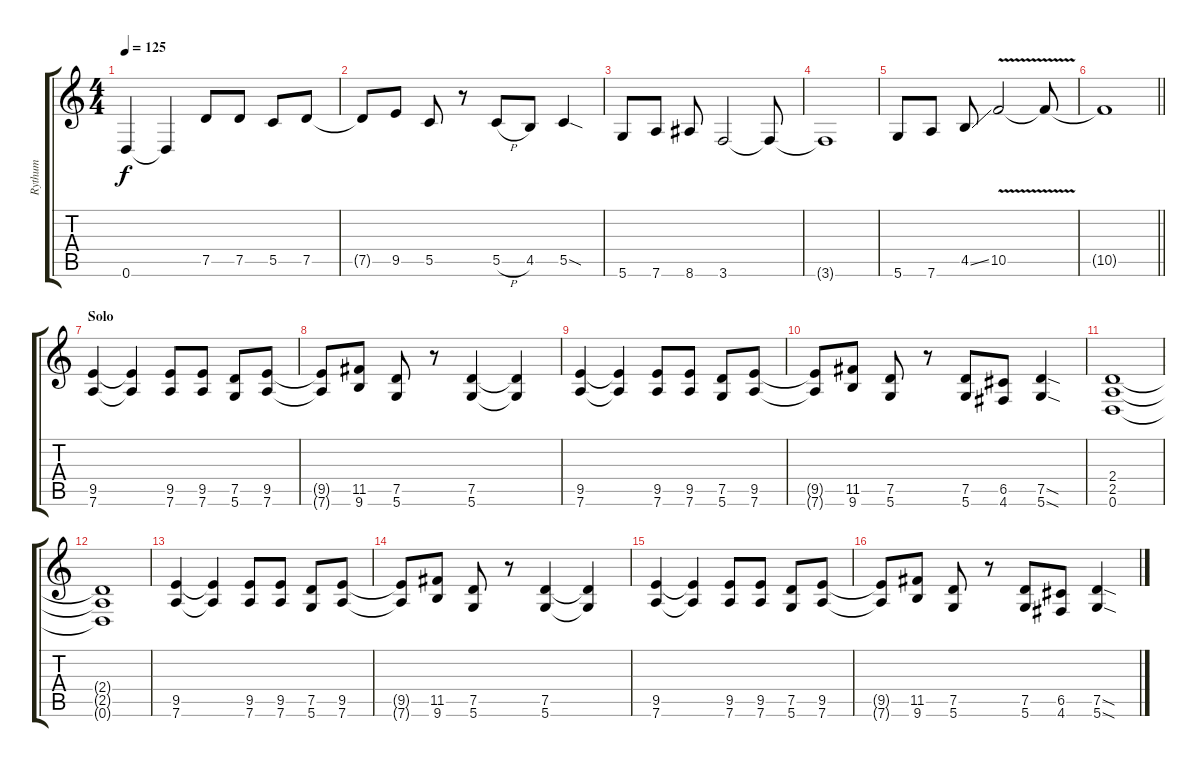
\track ("Rythum" "Rythum") {instrument distortionguitar}
\staff {score tabs}
\tuning (D4 A3 F3 C3 G2 D2) {hide}
\ts (4 4)
\tempo 125
\clef g2
\ks c
0.6.4{dy f} 0.6{t}.4 7.5.8 7.5.8 5.5.8 7.5.8 |
7.5{t}.8 9.5.8 5.5.8 r.8 5.5{h}.8 4.5.8 5.5{sod}.4 |
5.6.8 7.6.8 8.6.8 3.6.2 3.6{t}.8 |
3.6{t}.1 |
5.6.8 7.6.8 4.5{ss}.8 10.5{v}.2 10.5{t}.8 |
\barLineRight lightlight
10.5{t}.1 |
\section ("" "Solo")
(9.5 7.6).4 (9.5{t} 7.6{t}).4 (9.5 7.6).8 (9.5 7.6).8 (7.5 5.6).8 (9.5 7.6).8 |
(9.5{t} 7.6{t}).8 (11.5 9.6).8 (7.5 5.6).8 r.8 (7.5 5.6).4 (7.5{t} 5.6{t}).4 |
(9.5 7.6).4 (9.5{t} 7.6{t}).4 (9.5 7.6).8 (9.5 7.6).8 (7.5 5.6).8 (9.5 7.6).8 |
(9.5{t} 7.6{t}).8 (11.5 9.6).8 (7.5 5.6).8 r.8 (7.5 5.6).8 (6.5 4.6).8 (7.5{sod} 5.6{sod}).4 |
(2.4 2.5 0.6).1 |
(2.4{t} 2.5{t} 0.6{t}).1 |
(9.5 7.6).4 (9.5{t} 7.6{t}).4 (9.5 7.6).8 (9.5 7.6).8 (7.5 5.6).8 (9.5 7.6).8 |
(9.5{t} 7.6{t}).8 (11.5 9.6).8 (7.5 5.6).8 r.8 (7.5 5.6).4 (7.5{t} 5.6{t}).4 |
(9.5 7.6).4 (9.5{t} 7.6{t}).4 (9.5 7.6).8 (9.5 7.6).8 (7.5 5.6).8 (9.5 7.6).8 |
(9.5{t} 7.6{t}).8 (11.5 9.6).8 (7.5 5.6).8 r.8 (7.5 5.6).8 (6.5 4.6).8 (7.5{sod} 5.6{sod}).4
